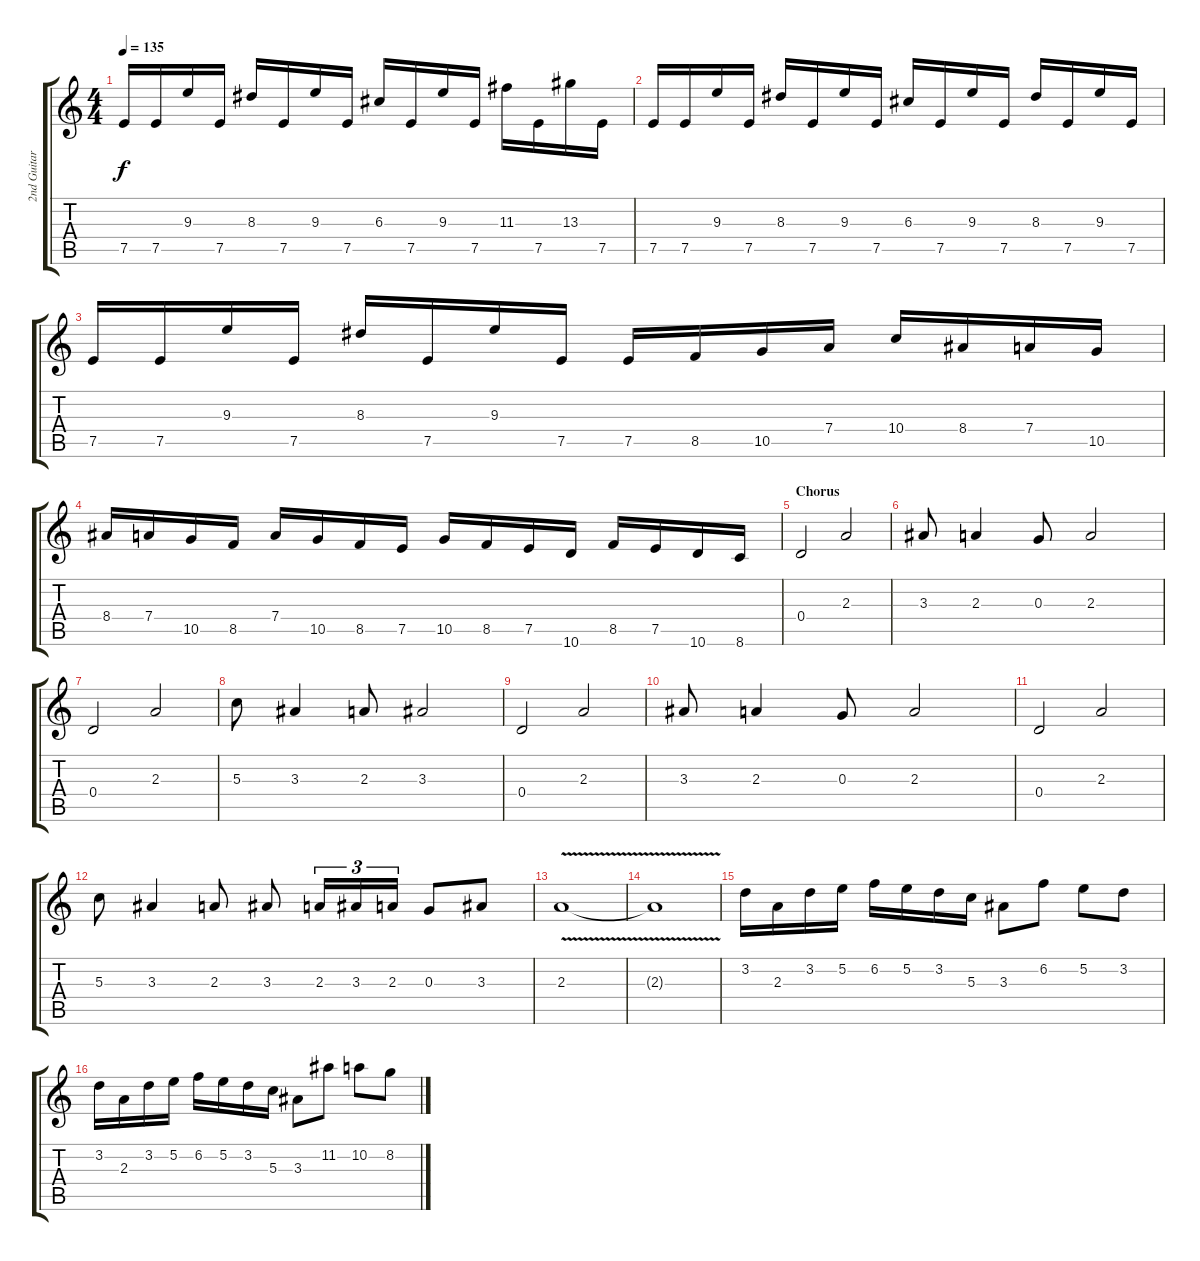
\track ("2nd Guitar" "2nd Guitar") {instrument distortionguitar}
\staff {score tabs}
\tuning (E4 B3 G3 D3 A2 E2) {hide}
\ts (4 4)
\tempo 135
\clef g2
\ks c
7.5.16{dy f} 7.5.16 9.3.16 7.5.16 8.3.16 7.5.16 9.3.16 7.5.16 6.3.16 7.5.16 9.3.16 7.5.16 11.3.16 7.5.16 13.3.16 7.5.16 |
7.5.16 7.5.16 9.3.16 7.5.16 8.3.16 7.5.16 9.3.16 7.5.16 6.3.16 7.5.16 9.3.16 7.5.16 8.3.16 7.5.16 9.3.16 7.5.16 |
7.5.16 7.5.16 9.3.16 7.5.16 8.3.16 7.5.16 9.3.16 7.5.16 7.5.16 8.5.16 10.5.16 7.4.16 10.4.16 8.4.16 7.4.16 10.5.16 |
8.4.16 7.4.16 10.5.16 8.5.16 7.4.16 10.5.16 8.5.16 7.5.16 10.5.16 8.5.16 7.5.16 10.6.16 8.5.16 7.5.16 10.6.16 8.6.16 |
\section ("" "Chorus")
0.4.2 2.3.2 |
3.3.8 2.3.4 0.3.8 2.3.2 |
0.4.2 2.3.2 |
5.3.8 3.3.4 2.3.8 3.3.2 |
0.4.2 2.3.2 |
3.3.8 2.3.4 0.3.8 2.3.2 |
0.4.2 2.3.2 |
5.3.8 3.3.4 2.3.8 3.3.8 2.3.16{tu (3 2)} 3.3.16{tu (3 2)} 2.3.16{tu (3 2)} 0.3.8 3.3.8 |
2.3{v}.1 |
2.3{t}.1 |
3.2.16 2.3.16 3.2.16 5.2.16 6.2.16 5.2.16 3.2.16 5.3.16 3.3.8 6.2.8 5.2.8 3.2.8 |
3.2.16 2.3.16 3.2.16 5.2.16 6.2.16 5.2.16 3.2.16 5.3.16 3.3.8 11.2.8 10.2.8 8.2.8
